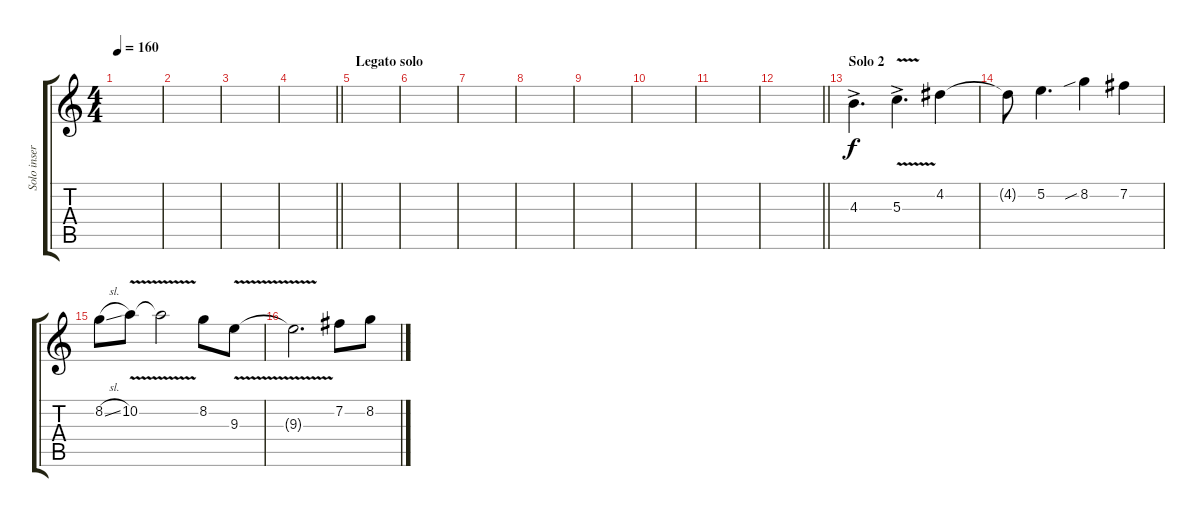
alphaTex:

\track ("Solo insert" "Solo inser") {instrument acousticguitarsteel}
\staff {score tabs}
\tuning (E4 B3 G3 D3 A2 D2) {hide}
\ts (4 4)
\tempo 160
\clef g2
\ks c
|
|
|
\barLineRight lightlight
|
\section ("" "Legato solo")
|
|
|
|
|
|
|
\barLineRight lightlight
|
\section ("" "Solo 2")
4.3{ac}.4{d} 5.3{v ac}.4{d} 4.2.4{dy f} |
4.2{t}.8 5.2.4{d} 8.2{sib}.4 7.2.4 |
8.2{sl}.8 10.2{v}.8 10.2{t}.2 8.2.8 9.3{v}.8 |
9.3{t}.2{d} 7.2.8 8.2.8
